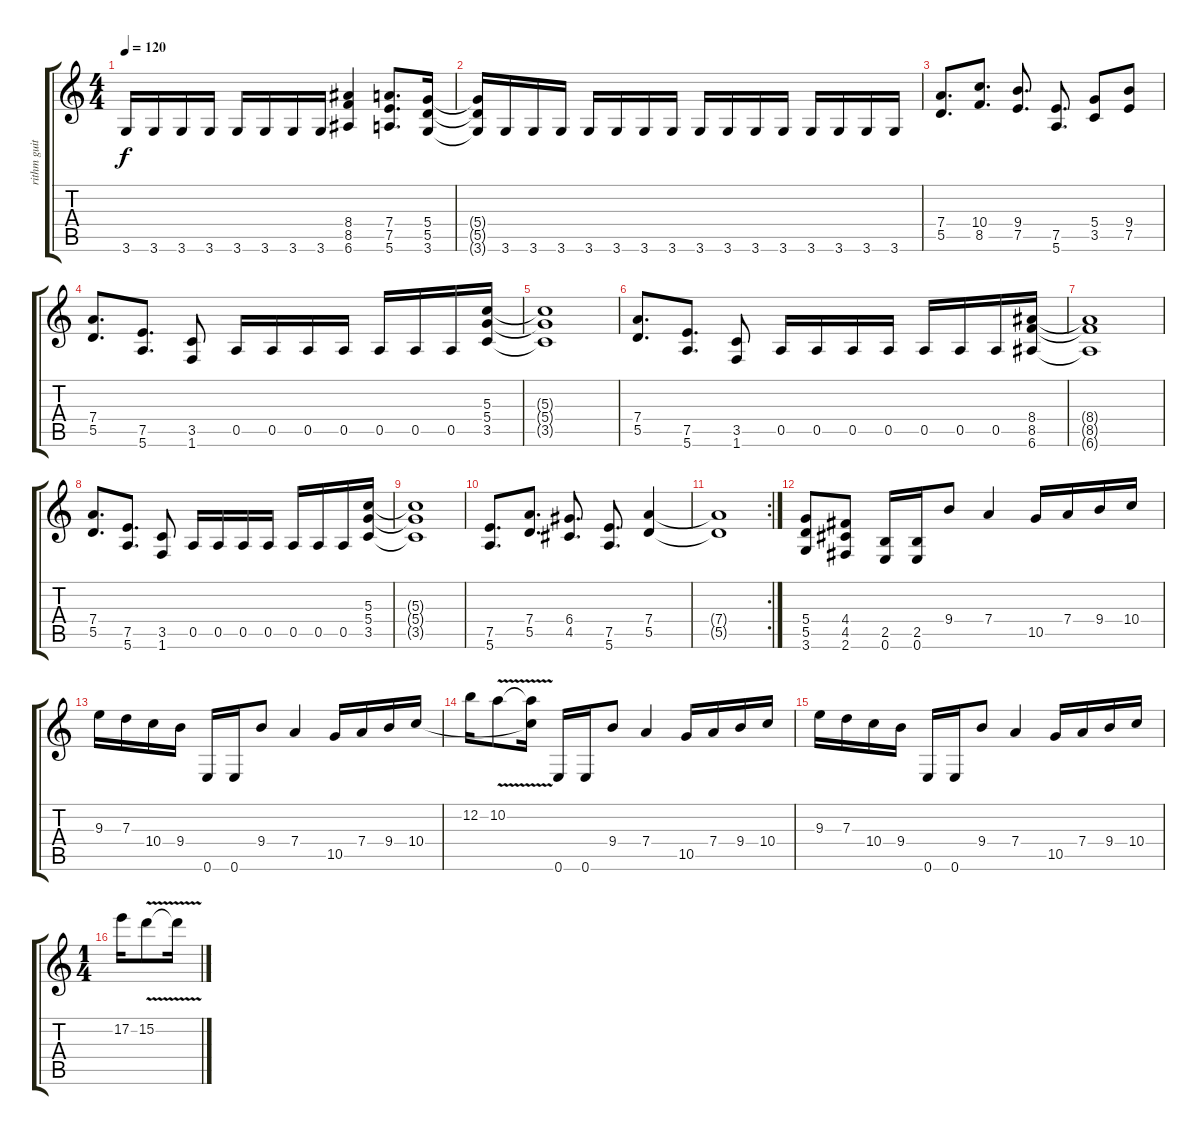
\track ("rithm guitar" "rithm guit") {instrument distortionguitar}
\staff {score tabs}
\tuning (E4 B3 G3 D3 A2 E2) {hide}
\ts (4 4)
\tempo 120
\clef g2
\ks c
3.6.16{dy f} 3.6.16 3.6.16 3.6.16 3.6.16 3.6.16 3.6.16 3.6.16 (8.4 8.5 6.6).4 (7.4 7.5 5.6).8{d} (5.4 5.5 3.6).16 |
(5.4{t} 5.5{t} 3.6{t}).16 3.6.16 3.6.16 3.6.16 3.6.16 3.6.16 3.6.16 3.6.16 3.6.16 3.6.16 3.6.16 3.6.16 3.6.16 3.6.16 3.6.16 3.6.16 |
(7.4 5.5).8{d} (10.4 8.5).8{d} (9.4 7.5).8{d} (7.5 5.6).8{d} (5.4 3.5).8 (9.4 7.5).8 |
(7.4 5.5).8{d} (7.5 5.6).8{d} (3.5 1.6).8 0.5.16 0.5.16 0.5.16 0.5.16 0.5.16 0.5.16 0.5.16 (5.3 5.4 3.5).16 |
(5.3{t} 5.4{t} 3.5{t}).1 |
(7.4 5.5).8{d} (7.5 5.6).8{d} (3.5 1.6).8 0.5.16 0.5.16 0.5.16 0.5.16 0.5.16 0.5.16 0.5.16 (8.4 8.5 6.6).16 |
(8.4{t} 8.5{t} 6.6{t}).1 |
(7.4 5.5).8{d} (7.5 5.6).8{d} (3.5 1.6).8 0.5.16 0.5.16 0.5.16 0.5.16 0.5.16 0.5.16 0.5.16 (5.3 5.4 3.5).16 |
(5.3{t} 5.4{t} 3.5{t}).1 |
(7.5 5.6).8{d} (7.4 5.5).8{d} (6.4 4.5).8{d} (7.5 5.6).8{d} (7.4 5.5).4 |
\rc 2
(7.4{t} 5.5{t}).1 |
(5.4 5.5 3.6).8 (4.4 4.5 2.6).8 (2.5 0.6).16 (2.5 0.6).16 9.4.8 7.4.4 10.5.16 7.4.16 9.4.16 10.4.16 |
9.3.16 7.3.16 10.4.16 9.4.16 0.6.16 0.6.16 9.4.8 7.4.4 10.5.16 7.4.16 9.4.16 10.4.16 |
12.2.16 10.2{v}.8 (10.2{t} 10.4{t}).16 0.6.16 0.6.16 9.4.8 7.4.4 10.5.16 7.4.16 9.4.16 10.4.16 |
9.3.16 7.3.16 10.4.16 9.4.16 0.6.16 0.6.16 9.4.8 7.4.4 10.5.16 7.4.16 9.4.16 10.4.16 |
\ts (1 4)
17.2.16 15.2{v}.8 15.2{t}.16
